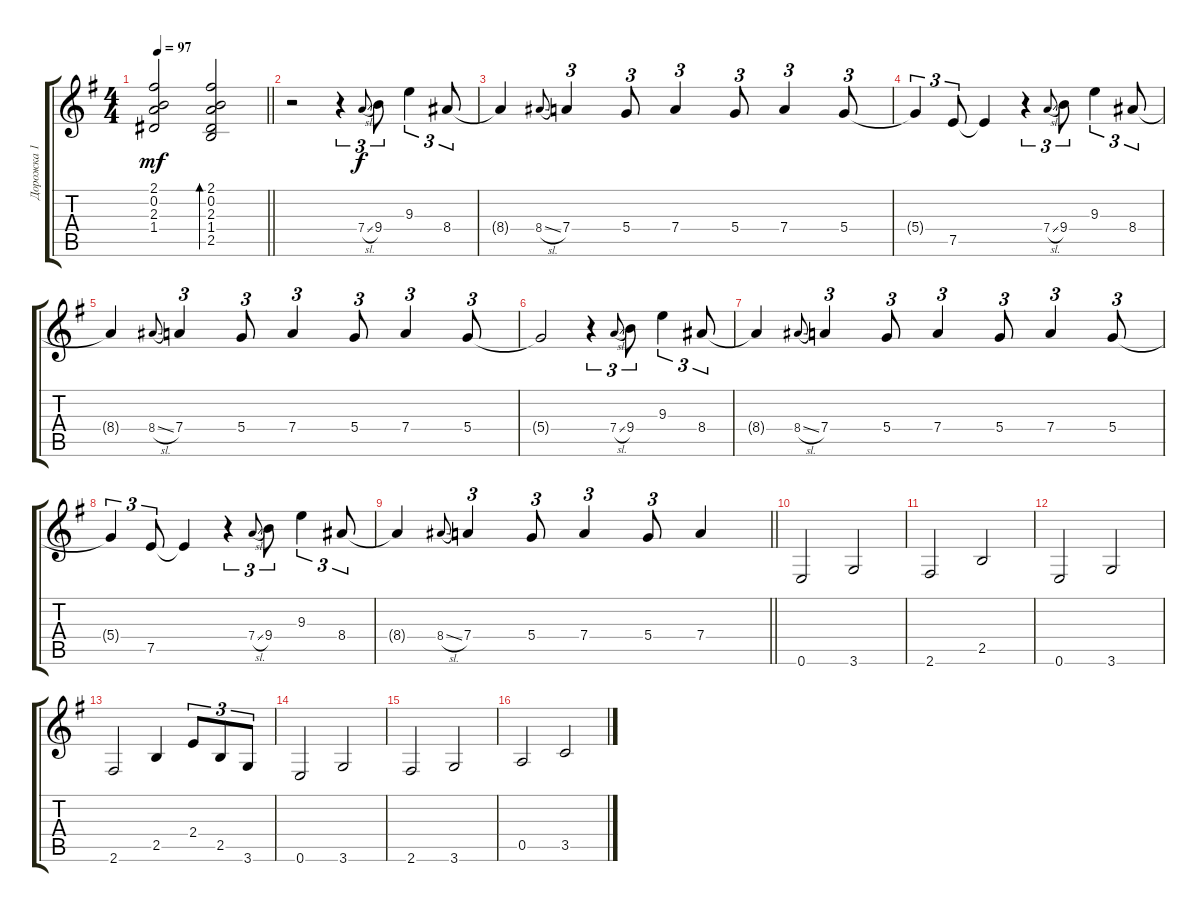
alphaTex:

\track ("Дорожка 1" "Дорожка 1") {instrument acousticguitarsteel}
\staff {score tabs}
\tuning (E4 B3 G3 D3 A2 E2) {hide}
\ts (4 4)
\tempo 97
\clef g2
\barLineRight lightlight
\ks eminor
(2.1{t} 0.2{t} 2.3{t} 1.4{t}).2{dy mf} (2.1 0.2 2.3 1.4 2.5).2{bd 120} |
r.2 r.4{tu (3 2)} 7.4{sl}.8{gr onbeat dy f} 9.4.8{tu (3 2)} 9.3.4{tu (3 2)} 8.4.8{tu (3 2)} |
8.4{t}.4 8.4{sl}.8{gr onbeat} 7.4.4{tu (3 2)} 5.4.8{tu (3 2)} 7.4.4{tu (3 2)} 5.4.8{tu (3 2)} 7.4.4{tu (3 2)} 5.4.8{tu (3 2)} |
5.4{t}.4{tu (3 2)} 7.5.8{tu (3 2)} 7.5{t}.4 r.4{tu (3 2)} 7.4{sl}.8{gr onbeat} 9.4.8{tu (3 2)} 9.3.4{tu (3 2)} 8.4.8{tu (3 2)} |
8.4{t}.4 8.4{sl}.8{gr onbeat} 7.4.4{tu (3 2)} 5.4.8{tu (3 2)} 7.4.4{tu (3 2)} 5.4.8{tu (3 2)} 7.4.4{tu (3 2)} 5.4.8{tu (3 2)} |
5.4{t}.2 r.4{tu (3 2)} 7.4{sl}.8{gr onbeat} 9.4.8{tu (3 2)} 9.3.4{tu (3 2)} 8.4.8{tu (3 2)} |
8.4{t}.4 8.4{sl}.8{gr onbeat} 7.4.4{tu (3 2)} 5.4.8{tu (3 2)} 7.4.4{tu (3 2)} 5.4.8{tu (3 2)} 7.4.4{tu (3 2)} 5.4.8{tu (3 2)} |
5.4{t}.4{tu (3 2)} 7.5.8{tu (3 2)} 7.5{t}.4 r.4{tu (3 2)} 7.4{sl}.8{gr onbeat} 9.4.8{tu (3 2)} 9.3.4{tu (3 2)} 8.4.8{tu (3 2)} |
\barLineRight lightlight
8.4{t}.4 8.4{sl}.8{gr onbeat} 7.4.4{tu (3 2)} 5.4.8{tu (3 2)} 7.4.4{tu (3 2)} 5.4.8{tu (3 2)} 7.4.4 |
0.6.2 3.6.2 |
2.6.2 2.5.2 |
0.6.2 3.6.2 |
2.6.2 2.5.4 2.4.8{tu (3 2)} 2.5.8{tu (3 2)} 3.6.8{tu (3 2)} |
0.6.2 3.6.2 |
2.6.2 3.6.2 |
0.5.2 3.5.2
